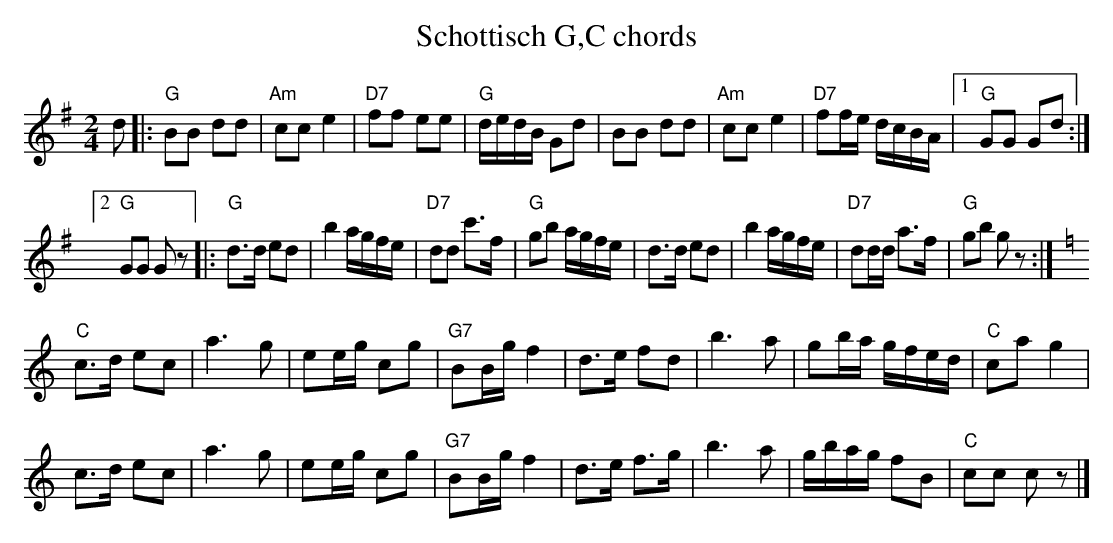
X:1
T: Schottisch G,C chords
M:2/4
L:1/8
K:G %%MIDI gchordon
d |: "G"BB dd | "Am"cc e2 | "D7"ff ee | "G"d/e/d/B/ Gd | BB dd | "Am"cc e2 | "D7"ff/e/ d/c/B/A/ |1 "G"GG Gd :|2
"G"GG G z |: "G"d>d ed | b2 a/g/f/e/ | "D7"dd c'>f  | "G"gb a/g/f/e/ | d>d ed | b2 a/g/f/e/ | "D7"dd/d/ a>f | "G"gb g z :| [K:C]
"C"c>d ec | a3g | ee/g/ cg | "G7"BB/g/ f2 | d>e fd | b3a | gb/a/ g/f/e/d/ | "C"ca g2 |
   c>d ec | a3g | ee/g/ cg | "G7"BB/g/ f2 | d>e f>g | b3a | g/b/a/g/ fB | "C"cc c z |]
